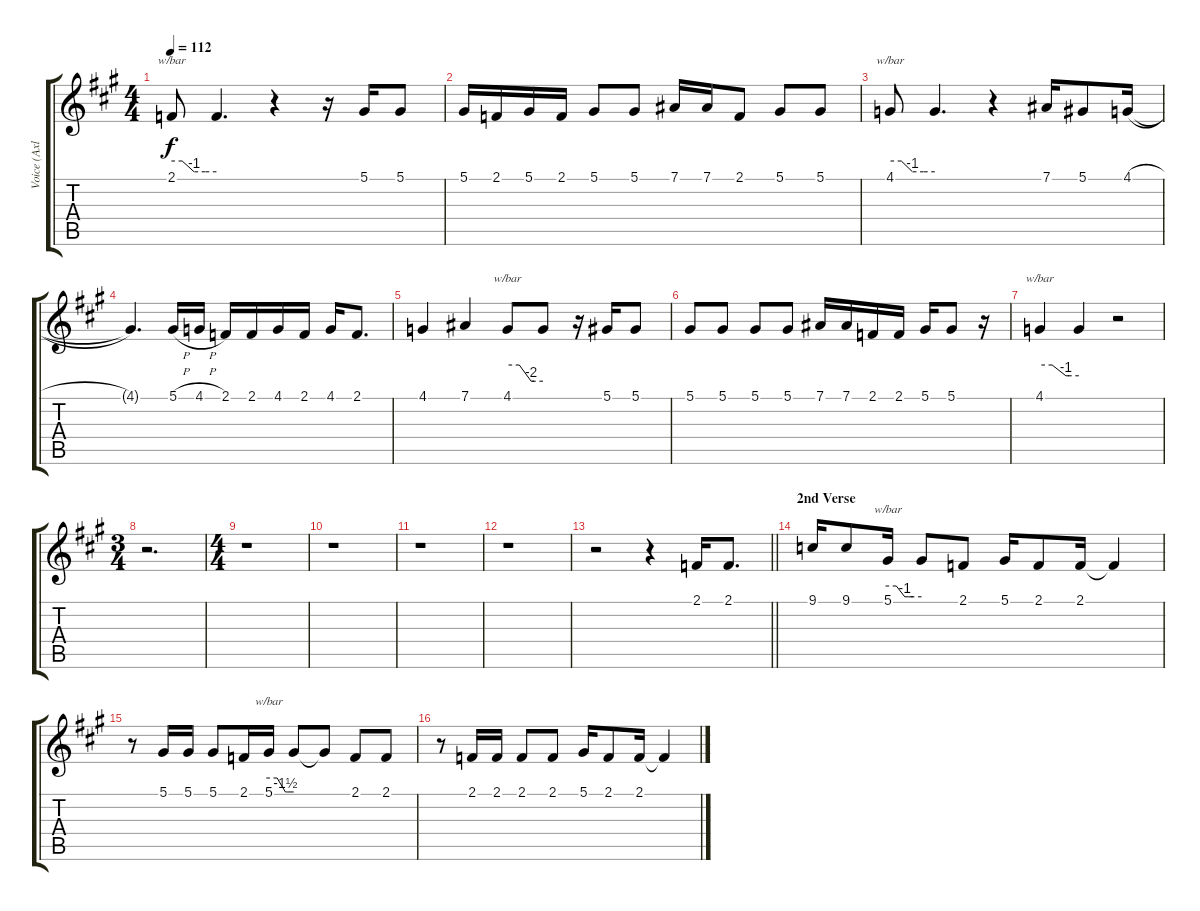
\track ("Voice (Axl)" "Voice (Axl") {instrument lead2sawtooth}
\staff {score tabs}
\tuning (Eb4 Bb3 Gb3 Db3 Ab2 Eb2) {hide}
\ts (4 4)
\tempo 112
\clef g2
\ks f#minor
2.1.8{tbe (custom default 0 0 14 0 30 -4 45 -4 60 -4) dy f} 2.1{t}.4{d} r.4 r.16 5.1.16 5.1.8 |
5.1.16 2.1.16 5.1.16 2.1.16 5.1.8 5.1.8 7.1.16 7.1.16 2.1.8 5.1.8 5.1.8 |
4.1.8{tbe (custom default 0 0 15 0 30 -4 45 -4 60 -4)} 4.1{t}.4{d} r.4 7.1.16 5.1.8 4.1{h}.16 |
4.1{t}.4{d} 5.1{h}.16 4.1{h}.16 2.1.16 2.1.16 4.1.16 2.1.16 4.1.16 2.1.8{d} |
4.1.4 7.1.4 4.1.8{tbe (custom default 0 0 20 0 40 -8 45 -8 60 -8)} 4.1{t}.8 r.16 5.1.16 5.1.8 |
5.1.8 5.1.8 5.1.8 5.1.8 7.1.16 7.1.16 2.1.16 2.1.16 5.1.16 5.1.8 r.16 |
4.1.4{tbe (custom default 0 0 19 0 40 -4 45 -4 60 -4)} 4.1{t}.4 r.2 |
\ts (3 4)
r.2{d} |
\ts (4 4)
r.1 |
r.1 |
r.1 |
r.1 |
\barLineRight lightlight
r.2 r.4 2.1.16 2.1.8{d} |
\section ("" "2nd Verse")
9.1.16 9.1.8 5.1.16{tbe (custom default 0 0 15 0 30 -4 37 -4 45 -4 60 -4)} 5.1{t}.8 2.1.8 5.1.16 2.1.8 2.1.16 2.1{t}.4 |
r.8 5.1.16 5.1.16 5.1.8 2.1.16 5.1.16{tbe (custom default 0 0 20 0 40 -6 45 -6 60 -6)} 5.1{t}.8 5.1{t}.8 2.1.8 2.1.8 |
r.8 2.1.16 2.1.16 2.1.8 2.1.8 5.1.16 2.1.8 2.1.16 2.1{t}.4
